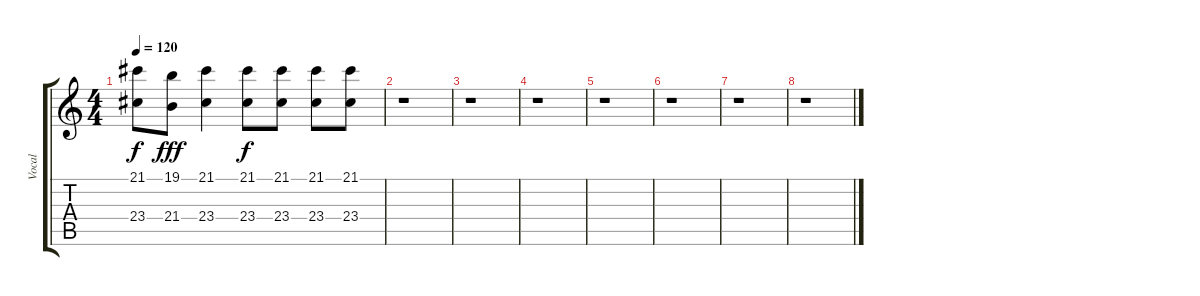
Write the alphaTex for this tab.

\track ("Vocal" "Vocal") {instrument trumpet}
\staff {score tabs}
\tuning (E4 B3 G3 D3 A2 E2) {hide}
\ts (4 4)
\tempo 120
\clef g2
\ks c
(21.1{t} 23.4{t}).8{dy f} (19.1 21.4).8{dy fff} (21.1 23.4).4 (21.1 23.4).8{dy f} (21.1 23.4).8 (21.1 23.4).8 (21.1 23.4).8 |
r.1 |
r.1 |
r.1 |
r.1 |
r.1 |
r.1 |
r.1
